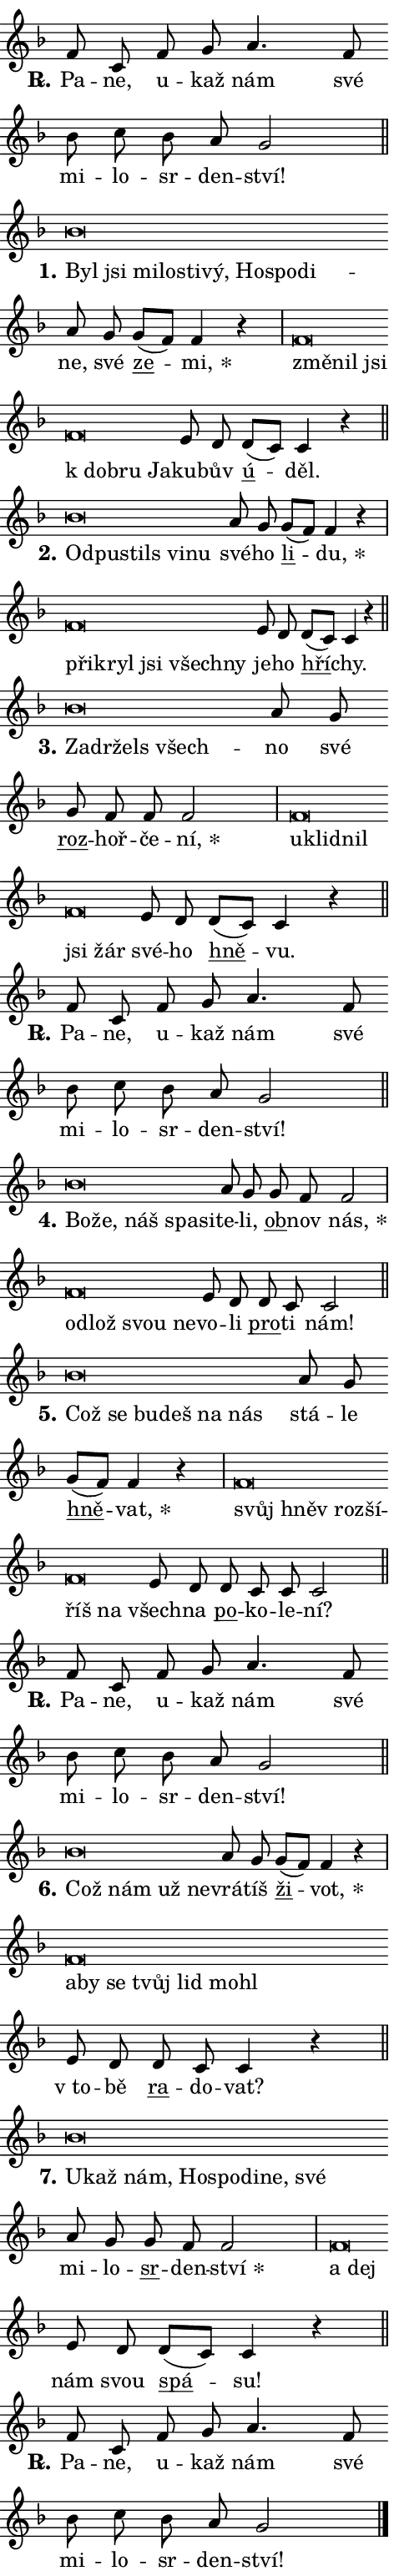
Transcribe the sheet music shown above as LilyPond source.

\version "2.24.0"
\header { tagline = "" }
\paper {
  indent = 0\cm
  top-margin = 0\cm
  right-margin = 0.13\cm % to fit lyric hyphens
  bottom-margin = 0\cm
  left-margin = 0\cm
  paper-width = 8\cm
  page-breaking = #ly:one-page-breaking
  system-system-spacing.basic-distance = #11
  score-system-spacing.basic-distance = #11
  ragged-last = ##f
}


%% Author: Thomas Morley
%% https://lists.gnu.org/archive/html/lilypond-user/2020-05/msg00002.html
#(define (line-position grob)
"Returns position of @var[grob} in current system:
   @code{'start}, if at first time-step
   @code{'end}, if at last time-step
   @code{'middle} otherwise
"
  (let* ((col (ly:item-get-column grob))
         (ln (ly:grob-object col 'left-neighbor))
         (rn (ly:grob-object col 'right-neighbor))
         (col-to-check-left (if (ly:grob? ln) ln col))
         (col-to-check-right (if (ly:grob? rn) rn col))
         (break-dir-left
           (and
             (ly:grob-property col-to-check-left 'non-musical #f)
             (ly:item-break-dir col-to-check-left)))
         (break-dir-right
           (and
             (ly:grob-property col-to-check-right 'non-musical #f)
             (ly:item-break-dir col-to-check-right))))
        (cond ((eqv? 1 break-dir-left) 'start)
              ((eqv? -1 break-dir-right) 'end)
              (else 'middle))))

#(define (tranparent-at-line-position vctor)
  (lambda (grob)
  "Relying on @code{line-position} select the relevant enry from @var{vctor}.
Used to determine transparency,"
    (case (line-position grob)
      ((end) (not (vector-ref vctor 0)))
      ((middle) (not (vector-ref vctor 1)))
      ((start) (not (vector-ref vctor 2))))))

noteHeadBreakVisibility =
#(define-music-function (break-visibility)(vector?)
"Makes @code{NoteHead}s transparent relying on @var{break-visibility}"
#{
  \override NoteHead.transparent =
    #(tranparent-at-line-position break-visibility)
#})

#(define delete-ledgers-for-transparent-note-heads
  (lambda (grob)
    "Reads whether a @code{NoteHead} is transparent.
If so this @code{NoteHead} is removed from @code{'note-heads} from
@var{grob}, which is supposed to be @code{LedgerLineSpanner}.
As a result ledgers are not printed for this @code{NoteHead}"
    (let* ((nhds-array (ly:grob-object grob 'note-heads))
           (nhds-list
             (if (ly:grob-array? nhds-array)
                 (ly:grob-array->list nhds-array)
                 '()))
           ;; Relies on the transparent-property being done before
           ;; Staff.LedgerLineSpanner.after-line-breaking is executed.
           ;; This is fragile ...
           (to-keep
             (remove
               (lambda (nhd)
                 (ly:grob-property nhd 'transparent #f))
               nhds-list)))
      ;; TODO find a better method to iterate over grob-arrays, similiar
      ;; to filter/remove etc for lists
      ;; For now rebuilt from scratch
      (set! (ly:grob-object grob 'note-heads)  '())
      (for-each
        (lambda (nhd)
          (ly:pointer-group-interface::add-grob grob 'note-heads nhd))
        to-keep))))

squashNotes = {
  \override NoteHead.X-extent = #'(-0.2 . 0.2)
  \override NoteHead.Y-extent = #'(-0.75 . 0)
  \override NoteHead.stencil =
    #(lambda (grob)
       (let ((pos (ly:grob-property grob 'staff-position)))
         (begin
           (if (< pos -7) (display "ERROR: Lower brevis then expected\n") (display ""))
           (if (<= pos -6) ly:text-interface::print ly:note-head::print))))
}
unSquashNotes = {
  \revert NoteHead.X-extent
  \revert NoteHead.Y-extent
  \revert NoteHead.stencil
}

hideNotes = \noteHeadBreakVisibility #begin-of-line-visible
unHideNotes = \noteHeadBreakVisibility #all-visible

% work-around for resetting accidentals
% https://lilypond.org/doc/v2.23/Documentation/notation/displaying-rhythms#unmetered-music
cadenzaMeasure = {
  \cadenzaOff
  \partial 1024 s1024
  \cadenzaOn
}

#(define-markup-command (accent layout props text) (markup?)
  "Underline accented syllable"
  (interpret-markup layout props
    #{\markup \override #'(offset . 4.3) \underline { #text }#}))

responsum = \markup \concat {
  "R" \hspace #-1.05 \path #0.1 #'((moveto 0 0.07) (lineto 0.9 0.8)) \hspace #0.05 "."
}

spaceSize = #0.6828661417322834 % exact space size for TeX Gyre Schola

\layout {
  \context {
    \Staff
    \remove "Time_signature_engraver"
    \override LedgerLineSpanner.after-line-breaking = #delete-ledgers-for-transparent-note-heads
  }
  \context {
    \Lyrics {
      \override LyricSpace.minimum-distance = \spaceSize
      \override LyricText.font-name = #"TeX Gyre Schola"
      \override LyricText.font-size = 1
      \override StanzaNumber.font-name = #"TeX Gyre Schola Bold"
      \override StanzaNumber.font-size = 1
    }
  }
  \context {
    \Score 
    \override NoteHead.text =
      #(lambda (grob) 
        (let ((pos (ly:grob-property grob 'staff-position)))
          #{\markup {
            \combine
              \halign #-0.55 \raise #(if (= pos -6) 0 0.5) \override #'(thickness . 2) \draw-line #'(3.2 . 0)
              \musicglyph "noteheads.sM1"
          }#}))
  }
}

% magnetic-lyrics.ily
%
%   written by
%     Jean Abou Samra <jean@abou-samra.fr>
%     Werner Lemberg <wl@gnu.org>
%
%   adapted by
%     Jiri Hon <jiri.hon@gmail.com>
%
% Version 2022-Apr-15

% https://www.mail-archive.com/lilypond-user@gnu.org/msg149350.html

#(define (Left_hyphen_pointer_engraver context)
   "Collect syllable-hyphen-syllable occurrences in lyrics and store
them in properties.  This engraver only looks to the left.  For
example, if the lyrics input is @code{foo -- bar}, it does the
following.

@itemize @bullet
@item
Set the @code{text} property of the @code{LyricHyphen} grob between
@q{foo} and @q{bar} to @code{foo}.

@item
Set the @code{left-hyphen} property of the @code{LyricText} grob with
text @q{foo} to the @code{LyricHyphen} grob between @q{foo} and
@q{bar}.
@end itemize

Use this auxiliary engraver in combination with the
@code{lyric-@/text::@/apply-@/magnetic-@/offset!} hook."
   (let ((hyphen #f)
         (text #f))
     (make-engraver
      (acknowledgers
       ((lyric-syllable-interface engraver grob source-engraver)
        (set! text grob)))
      (end-acknowledgers
       ((lyric-hyphen-interface engraver grob source-engraver)
        ;(when (not (grob::has-interface grob 'lyric-space-interface))
          (set! hyphen grob)));)
      ((stop-translation-timestep engraver)
       (when (and text hyphen)
         (ly:grob-set-object! text 'left-hyphen hyphen))
       (set! text #f)
       (set! hyphen #f)))))

#(define (lyric-text::apply-magnetic-offset! grob)
   "If the space between two syllables is less than the value in
property @code{LyricText@/.details@/.squash-threshold}, move the right
syllable to the left so that it gets concatenated with the left
syllable.

Use this function as a hook for
@code{LyricText@/.after-@/line-@/breaking} if the
@code{Left_@/hyphen_@/pointer_@/engraver} is active."
   (let ((hyphen (ly:grob-object grob 'left-hyphen #f)))
     (when hyphen
       (let ((left-text (ly:spanner-bound hyphen LEFT)))
         (when (grob::has-interface left-text 'lyric-syllable-interface)
           (let* ((common (ly:grob-common-refpoint grob left-text X))
                  (this-x-ext (ly:grob-extent grob common X))
                  (left-x-ext
                   (begin
                     ;; Trigger magnetism for left-text.
                     (ly:grob-property left-text 'after-line-breaking)
                     (ly:grob-extent left-text common X)))
                  ;; `delta` is the gap width between two syllables.
                  (delta (- (interval-start this-x-ext)
                            (interval-end left-x-ext)))
                  (details (ly:grob-property grob 'details))
                  (threshold (assoc-get 'squash-threshold details 0.2)))
             (when (< delta threshold)
               (let* (;; We have to manipulate the input text so that
                      ;; ligatures crossing syllable boundaries are not
                      ;; disabled.  For languages based on the Latin
                      ;; script this is essentially a beautification.
                      ;; However, for non-Western scripts it can be a
                      ;; necessity.
                      (lt (ly:grob-property left-text 'text))
                      (rt (ly:grob-property grob 'text))
                      (is-space (grob::has-interface hyphen 'lyric-space-interface))
                      (space (if is-space " " ""))
                      (extra-delta (if is-space spaceSize 0))
                      ;; Append new syllable.
                      (ltrt-space (if (and (string? lt) (string? rt))
                                (string-append lt space rt)
                                (make-concat-markup (list lt space rt))))
                      ;; Right-align `ltrt` to the right side.
                      (ltrt-space-markup (grob-interpret-markup
                               grob
                               (make-translate-markup
                                (cons (interval-length this-x-ext) 0)
                                (make-right-align-markup ltrt-space)))))
                 (begin
                   ;; Don't print `left-text`.
                   (ly:grob-set-property! left-text 'stencil #f)
                   ;; Set text and stencil (which holds all collected
                   ;; syllables so far) and shift it to the left.
                   (ly:grob-set-property! grob 'text ltrt-space)
                   (ly:grob-set-property! grob 'stencil ltrt-space-markup)
                   (ly:grob-translate-axis! grob (- (- delta extra-delta)) X))))))))))


#(define (lyric-hyphen::displace-bounds-first grob)
   ;; Make very sure this callback isn't triggered too early.
   (let ((left (ly:spanner-bound grob LEFT))
         (right (ly:spanner-bound grob RIGHT)))
     (ly:grob-property left 'after-line-breaking)
     (ly:grob-property right 'after-line-breaking)
     (ly:lyric-hyphen::print grob)))

squashThreshold = #0.4

\layout {
  \context {
    \Lyrics
    \consists #Left_hyphen_pointer_engraver
    \override LyricText.after-line-breaking =
      #lyric-text::apply-magnetic-offset!
    \override LyricHyphen.stencil = #lyric-hyphen::displace-bounds-first
    \override LyricText.details.squash-threshold = \squashThreshold
    \override LyricHyphen.minimum-distance = 0
    \override LyricHyphen.minimum-length = \squashThreshold
  }
}

squashText = \override LyricText.details.squash-threshold = 9999
unSquashText = \override LyricText.details.squash-threshold = \squashThreshold

leftText = \override LyricText.self-alignment-X = #LEFT
unLeftText = \revert LyricText.self-alignment-X

starOffset = #(lambda (grob) 
                (let ((x_offset (ly:self-alignment-interface::aligned-on-x-parent grob)))
                  (if (= x_offset 0) 0 (+ x_offset 1.2))))

star = #(define-music-function (syllable)(string?)
"Append star separator at the end of a syllable"
#{
  \once \override LyricText.X-offset = #starOffset
  \lyricmode { \markup {
    #syllable
    \override #'((font-name . "TeX Gyre Schola Bold")) \hspace #0.2 \lower #0.65 \larger "*"
  } }
#})

starAccent = #(define-music-function (syllable)(string?)
"Append star separator at the end of a syllable and make accent"
#{
  \once \override LyricText.X-offset = #starOffset
  \lyricmode { \markup {
    \accent #syllable
    \override #'((font-name . "TeX Gyre Schola Bold")) \hspace #0.2 \lower #0.65 \larger "*"
  } }
#})

breath = #(define-music-function (syllable)(string?)
"Append breathing indicator at the end of a syllable"
#{
  \lyricmode { \markup { #syllable "+" } }
#})

optionalBreath = #(define-music-function (syllable)(string?)
"Append optional breathing indicator at the end of a syllable"
#{
  \lyricmode { \markup { #syllable "(+)" } }
#})


\score {
    <<
        \new Voice = "melody" { \cadenzaOn \key f \major \relative { f'8 c f g a4. f8 \bar "" bes c bes a g2 \cadenzaMeasure \bar "||" \break } }
        \new Lyrics \lyricsto "melody" { \lyricmode { \set stanza = \responsum
Pa -- ne, u -- kaž nám své mi -- lo -- sr -- den -- ství! } }
    >>
    \layout {}
}

\score {
    <<
        \new Voice = "melody" { \cadenzaOn \key f \major \relative { \squashNotes bes'\breve*1/16 \hideNotes \breve*1/16 \bar "" \breve*1/16 \bar "" \breve*1/16 \bar "" \breve*1/16 \bar "" \breve*1/16 \bar "" \breve*1/16 \bar "" \breve*1/16 \breve*1/16 \bar "" \unHideNotes \unSquashNotes a8 g \bar "" g[( f)] f4 r \cadenzaMeasure \bar "|" \squashNotes f\breve*1/16 \hideNotes \breve*1/16 \bar "" \breve*1/16 \bar "" \breve*1/16 \bar "" \breve*1/16 \breve*1/16 \bar "" \unHideNotes \unSquashNotes e8 d \bar "" d[( c)] c4 r \cadenzaMeasure \bar "||" \break } }
        \new Lyrics \lyricsto "melody" { \lyricmode { \set stanza = "1."
\leftText Byl \squashText jsi mi -- lo -- sti -- vý, Ho -- spo -- di -- \unLeftText \unSquashText ne, své \markup \accent ze -- \star mi, \leftText změ -- \squashText nil jsi "k dob" -- ru Ja -- \unLeftText \unSquashText ku -- bův \markup \accent ú -- děl. } }
    >>
    \layout {}
}

\score {
    <<
        \new Voice = "melody" { \cadenzaOn \key f \major \relative { \squashNotes bes'\breve*1/16 \hideNotes \breve*1/16 \bar "" \breve*1/16 \bar "" \breve*1/16 \breve*1/16 \bar "" \unHideNotes \unSquashNotes a8 g \bar "" g[( f)] f4 r \cadenzaMeasure \bar "|" \squashNotes f\breve*1/16 \hideNotes \breve*1/16 \bar "" \breve*1/16 \bar "" \breve*1/16 \breve*1/16 \bar "" \unHideNotes \unSquashNotes e8 d \bar "" d[( c)] c4 r \cadenzaMeasure \bar "||" \break } }
        \new Lyrics \lyricsto "melody" { \lyricmode { \set stanza = "2."
\leftText Od -- \squashText pu -- stils vi -- nu \unLeftText \unSquashText své -- ho \markup \accent li -- \star du, \leftText při -- \squashText kryl jsi všech -- ny \unLeftText \unSquashText je -- ho \markup \accent hří -- chy. } }
    >>
    \layout {}
}

\score {
    <<
        \new Voice = "melody" { \cadenzaOn \key f \major \relative { \squashNotes bes'\breve*1/16 \hideNotes \breve*1/16 \bar "" \breve*1/16 \breve*1/16 \bar "" \unHideNotes \unSquashNotes a8 g \bar "" g f f f2 \cadenzaMeasure \bar "|" \squashNotes f\breve*1/16 \hideNotes \breve*1/16 \bar "" \breve*1/16 \bar "" \breve*1/16 \breve*1/16 \bar "" \unHideNotes \unSquashNotes e8 d \bar "" d[( c)] c4 r \cadenzaMeasure \bar "||" \break } }
        \new Lyrics \lyricsto "melody" { \lyricmode { \set stanza = "3."
\leftText Za -- \squashText dr -- žels všech -- \unLeftText \unSquashText no své \markup \accent roz -- hoř -- če -- \star ní, \leftText u -- \squashText klid -- nil jsi žár \unLeftText \unSquashText své -- ho \markup \accent hně -- vu. } }
    >>
    \layout {}
}

\score {
    <<
        \new Voice = "melody" { \cadenzaOn \key f \major \relative { f'8 c f g a4. f8 \bar "" bes c bes a g2 \cadenzaMeasure \bar "||" \break } }
        \new Lyrics \lyricsto "melody" { \lyricmode { \set stanza = \responsum
Pa -- ne, u -- kaž nám své mi -- lo -- sr -- den -- ství! } }
    >>
    \layout {}
}

\score {
    <<
        \new Voice = "melody" { \cadenzaOn \key f \major \relative { \squashNotes bes'\breve*1/16 \hideNotes \breve*1/16 \bar "" \breve*1/16 \bar "" \breve*1/16 \breve*1/16 \bar "" \unHideNotes \unSquashNotes a8 g \bar "" g f f2 \cadenzaMeasure \bar "|" \squashNotes f\breve*1/16 \hideNotes \breve*1/16 \bar "" \breve*1/16 \breve*1/16 \bar "" \unHideNotes \unSquashNotes e8 d \bar "" d c c2 \cadenzaMeasure \bar "||" \break } }
        \new Lyrics \lyricsto "melody" { \lyricmode { \set stanza = "4."
\leftText Bo -- \squashText že, náš spa -- si -- \unLeftText \unSquashText te -- li, \markup \accent ob -- nov \star nás, \leftText od -- \squashText lož svou ne -- \unLeftText \unSquashText vo -- li \markup \accent pro -- ti nám! } }
    >>
    \layout {}
}

\score {
    <<
        \new Voice = "melody" { \cadenzaOn \key f \major \relative { \squashNotes bes'\breve*1/16 \hideNotes \breve*1/16 \bar "" \breve*1/16 \bar "" \breve*1/16 \bar "" \breve*1/16 \breve*1/16 \bar "" \unHideNotes \unSquashNotes a8 g \bar "" g[( f)] f4 r \cadenzaMeasure \bar "|" \squashNotes f\breve*1/16 \hideNotes \breve*1/16 \bar "" \breve*1/16 \bar "" \breve*1/16 \bar "" \breve*1/16 \breve*1/16 \bar "" \unHideNotes \unSquashNotes e8 d \bar "" d c c c2 \cadenzaMeasure \bar "||" \break } }
        \new Lyrics \lyricsto "melody" { \lyricmode { \set stanza = "5."
\leftText Což \squashText se bu -- deš na nás \unLeftText \unSquashText stá -- le \markup \accent hně -- \star vat, \leftText svůj \squashText hněv roz -- ší -- říš na \unLeftText \unSquashText všech -- na \markup \accent po -- ko -- le -- ní? } }
    >>
    \layout {}
}

\score {
    <<
        \new Voice = "melody" { \cadenzaOn \key f \major \relative { f'8 c f g a4. f8 \bar "" bes c bes a g2 \cadenzaMeasure \bar "||" \break } }
        \new Lyrics \lyricsto "melody" { \lyricmode { \set stanza = \responsum
Pa -- ne, u -- kaž nám své mi -- lo -- sr -- den -- ství! } }
    >>
    \layout {}
}

\score {
    <<
        \new Voice = "melody" { \cadenzaOn \key f \major \relative { \squashNotes bes'\breve*1/16 \hideNotes \breve*1/16 \bar "" \breve*1/16 \breve*1/16 \bar "" \unHideNotes \unSquashNotes a8 g \bar "" g[( f)] f4 r \cadenzaMeasure \bar "|" \squashNotes f\breve*1/16 \hideNotes \breve*1/16 \bar "" \breve*1/16 \bar "" \breve*1/16 \bar "" \breve*1/16 \bar "" \breve*1/16 \breve*1/16 \bar "" \unHideNotes \unSquashNotes e8 d \bar "" d c c4 r \cadenzaMeasure \bar "||" \break } }
        \new Lyrics \lyricsto "melody" { \lyricmode { \set stanza = "6."
\leftText Což \squashText nám už ne -- \unLeftText \unSquashText vrá -- tíš \markup \accent ži -- \star vot, \leftText a -- \squashText by se tvůj lid mo -- hl \unLeftText \unSquashText "v to" -- bě \markup \accent ra -- do -- vat? } }
    >>
    \layout {}
}

\score {
    <<
        \new Voice = "melody" { \cadenzaOn \key f \major \relative { \squashNotes bes'\breve*1/16 \hideNotes \breve*1/16 \bar "" \breve*1/16 \bar "" \breve*1/16 \bar "" \breve*1/16 \bar "" \breve*1/16 \bar "" \breve*1/16 \breve*1/16 \bar "" \unHideNotes \unSquashNotes a8 g \bar "" g f f2 \cadenzaMeasure \bar "|" \squashNotes f\breve*1/16 \hideNotes \breve*1/16 \bar "" \unHideNotes \unSquashNotes e8 d \bar "" d[( c)] c4 r \cadenzaMeasure \bar "||" \break } }
        \new Lyrics \lyricsto "melody" { \lyricmode { \set stanza = "7."
\leftText U -- \squashText kaž nám, Ho -- spo -- di -- ne, své \unLeftText \unSquashText mi -- lo -- \markup \accent sr -- den -- \star ství \leftText a \squashText dej \unLeftText \unSquashText nám svou \markup \accent spá -- su! } }
    >>
    \layout {}
}

\score {
    <<
        \new Voice = "melody" { \cadenzaOn \key f \major \relative { f'8 c f g a4. f8 \bar "" bes c bes a g2 \cadenzaMeasure \bar "||" \break } \bar "|." }
        \new Lyrics \lyricsto "melody" { \lyricmode { \set stanza = \responsum
Pa -- ne, u -- kaž nám své mi -- lo -- sr -- den -- ství! } }
    >>
    \layout {}
}
